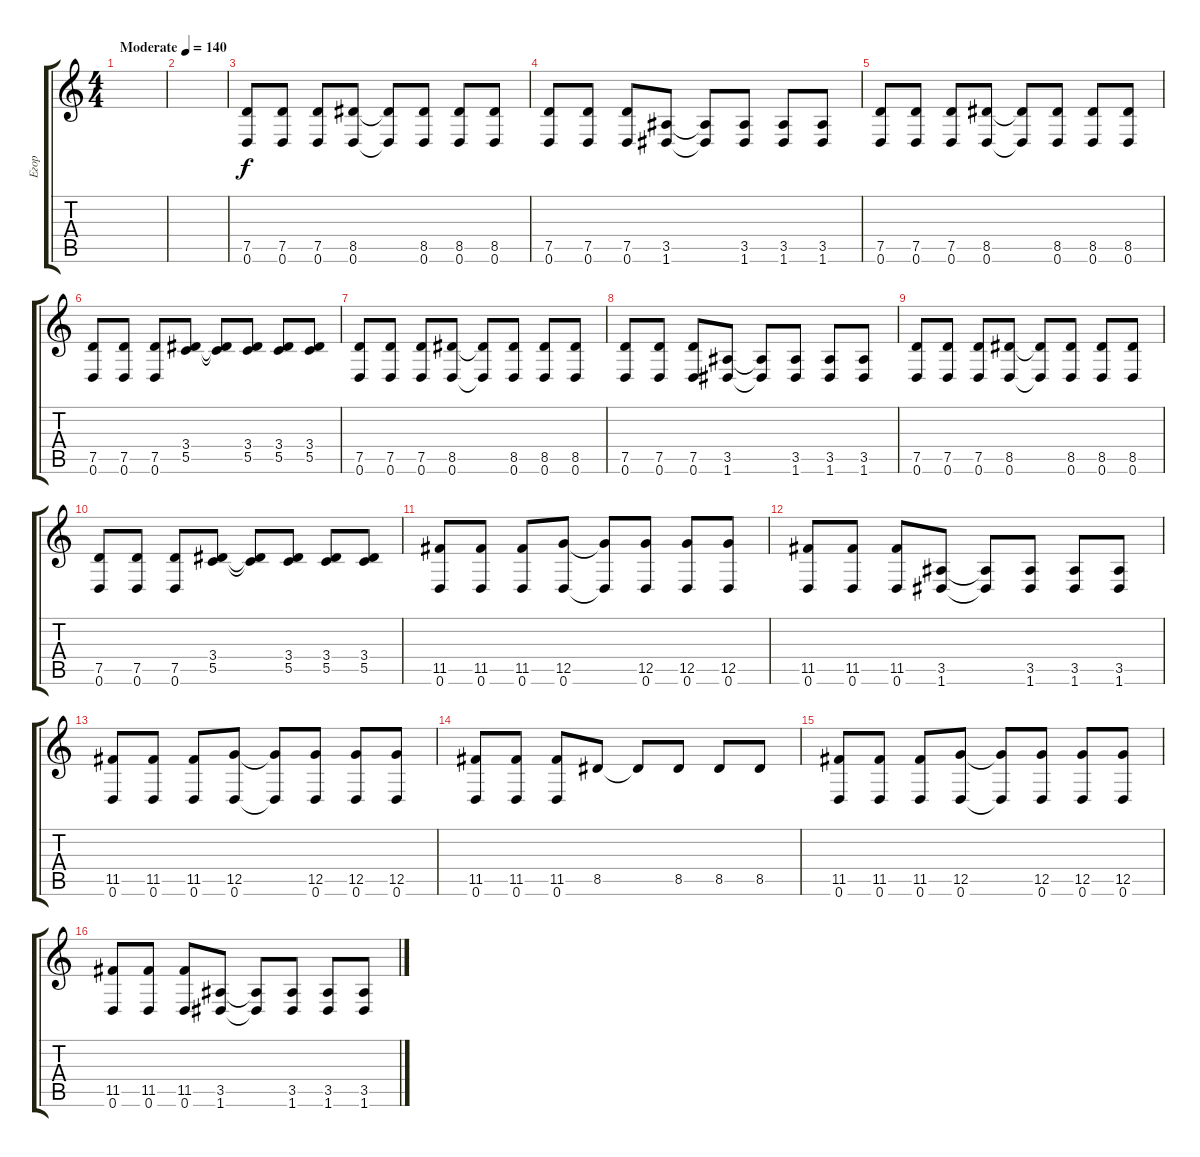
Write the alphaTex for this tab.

\track ("Егор" "Егор") {instrument distortionguitar}
\staff {score tabs}
\tuning (D4 A3 F3 C3 G2 D2) {hide}
\ts (4 4)
\tempo (140 "Moderate")
\clef g2
\ks c
|
|
(7.5 0.6).8 (7.5 0.6).8 (7.5 0.6).8 (8.5 0.6).8 (8.5{t} 0.6{t}).8 (8.5 0.6).8 (8.5 0.6).8 (8.5 0.6).8 |
(7.5 0.6).8 (7.5 0.6).8 (7.5 0.6).8 (3.5 1.6).8 (3.5{t} 1.6{t}).8 (3.5 1.6).8 (3.5 1.6).8 (3.5 1.6).8 |
(7.5 0.6).8 (7.5 0.6).8 (7.5 0.6).8 (8.5 0.6).8 (8.5{t} 0.6{t}).8 (8.5 0.6).8 (8.5 0.6).8 (8.5 0.6).8 |
(7.5 0.6).8 (7.5 0.6).8 (7.5 0.6).8 (3.4 5.5).8 (3.4{t} 5.5{t}).8 (3.4 5.5).8 (3.4 5.5).8 (3.4 5.5).8 |
(7.5 0.6).8 (7.5 0.6).8 (7.5 0.6).8 (8.5 0.6).8 (8.5{t} 0.6{t}).8 (8.5 0.6).8 (8.5 0.6).8 (8.5 0.6).8 |
(7.5 0.6).8 (7.5 0.6).8 (7.5 0.6).8 (3.5 1.6).8 (3.5{t} 1.6{t}).8 (3.5 1.6).8 (3.5 1.6).8 (3.5 1.6).8 |
(7.5 0.6).8 (7.5 0.6).8 (7.5 0.6).8 (8.5 0.6).8 (8.5{t} 0.6{t}).8 (8.5 0.6).8 (8.5 0.6).8 (8.5 0.6).8 |
(7.5 0.6).8 (7.5 0.6).8 (7.5 0.6).8 (3.4 5.5).8 (3.4{t} 5.5{t}).8 (3.4 5.5).8 (3.4 5.5).8 (3.4 5.5).8 |
(11.5 0.6).8 (11.5 0.6).8 (11.5 0.6).8 (12.5 0.6).8 (12.5{t} 0.6{t}).8 (12.5 0.6).8 (12.5 0.6).8 (12.5 0.6).8 |
(11.5 0.6).8 (11.5 0.6).8 (11.5 0.6).8 (3.5 1.6).8 (3.5{t} 1.6{t}).8 (3.5 1.6).8 (3.5 1.6).8 (3.5 1.6).8 |
(11.5 0.6).8 (11.5 0.6).8 (11.5 0.6).8 (12.5 0.6).8 (12.5{t} 0.6{t}).8 (12.5 0.6).8 (12.5 0.6).8 (12.5 0.6).8 |
(11.5 0.6).8 (11.5 0.6).8 (11.5 0.6).8 8.5.8 8.5{t}.8 8.5.8 8.5.8 8.5.8 |
(11.5 0.6).8 (11.5 0.6).8 (11.5 0.6).8 (12.5 0.6).8 (12.5{t} 0.6{t}).8 (12.5 0.6).8 (12.5 0.6).8 (12.5 0.6).8 |
(11.5 0.6).8 (11.5 0.6).8 (11.5 0.6).8 (3.5 1.6).8 (3.5{t} 1.6{t}).8 (3.5 1.6).8 (3.5 1.6).8 (3.5 1.6).8
